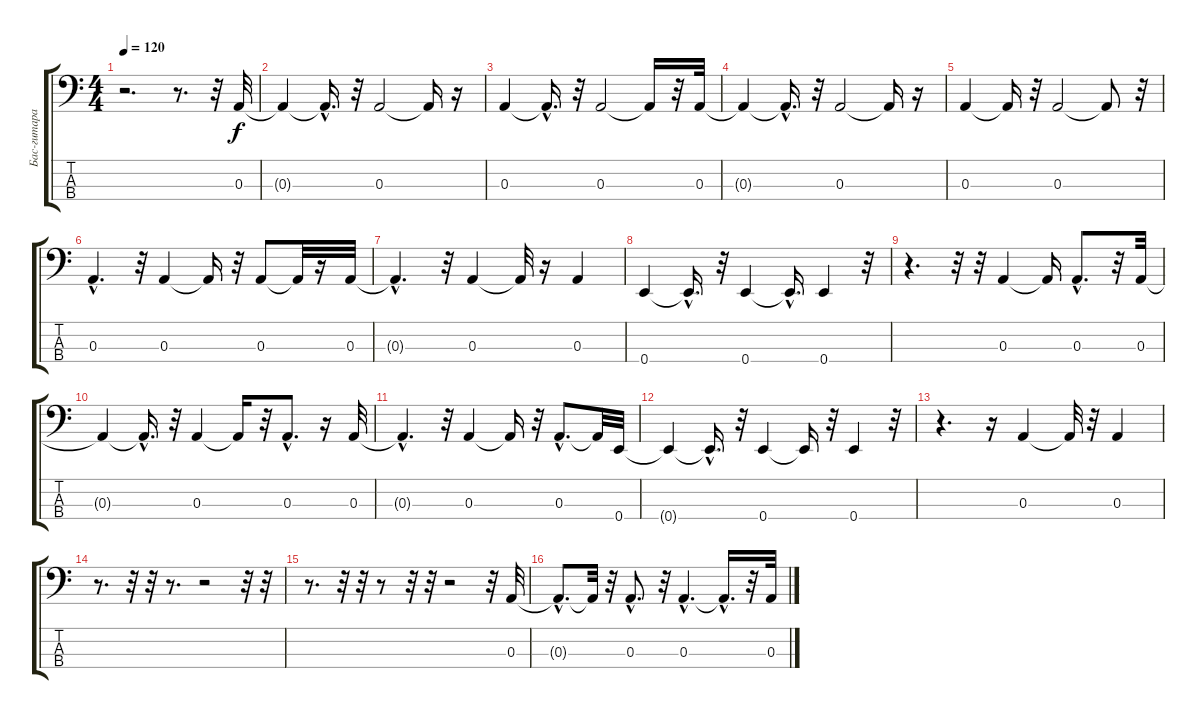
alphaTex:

\track ("Бас-гитара" "Бас-гитара") {instrument electricbassfinger}
\staff {score tabs}
\tuning (G2 D2 A1 E1) {hide}
\ts (4 4)
\tempo 120
\clef f4
\ks c
r.2{d dy f instrument electricbassfinger} r.8{d} r.32 0.3.32 |
0.3{t}.4 0.3{hac t}.16{d} r.32 0.3.2 0.3{t}.16 r.16 |
0.3.4 0.3{hac t}.16{d} r.32 0.3.2 0.3{t}.16 r.32 0.3.32 |
0.3{t}.4 0.3{hac t}.16{d} r.32 0.3.2 0.3{t}.16 r.16 |
0.3.4 0.3{t}.16 r.32 0.3.2 0.3{t}.8 r.32 |
0.3{hac}.4{d} r.32 0.3.4 0.3{t}.16 r.32 0.3.8 0.3{t}.32 r.16 0.3.32 |
0.3{hac t}.4{d} r.32 0.3.4 0.3{t}.32 r.16 0.3.4 |
0.4.4 0.4{hac t}.16{d} r.32 0.4.4 0.4{hac t}.16{d} 0.4.4 r.32 |
r.4{d} r.32 r.32 0.3.4 0.3{t}.16 0.3{hac}.8{d} r.32 0.3.32 |
0.3{t}.4 0.3{hac t}.16{d} r.32 0.3.4 0.3{t}.16 r.32 0.3{hac}.8{d} r.16 0.3.32 |
0.3{hac t}.4{d} r.32 0.3.4 0.3{t}.16 r.32 0.3{hac}.8{d} 0.3{t}.32 0.4.32 |
0.4{t}.4 0.4{hac t}.16{d} r.32 0.4.4 0.4{t}.16 r.32 0.4.4 r.32 |
r.4{d} r.16 0.3.4 0.3{t}.32 r.32 0.3.4 |
r.8{d} r.32 r.32 r.8{d} r.2 r.32 r.32 |
r.8{d} r.32 r.32 r.8 r.32 r.32 r.2 r.32 0.3.32 |
0.3{hac t}.8{d} 0.3{t}.32 r.32 0.3{hac}.8{d} r.32 0.3{hac}.4{d} 0.3{hac t}.16{d} r.32 0.3.32
